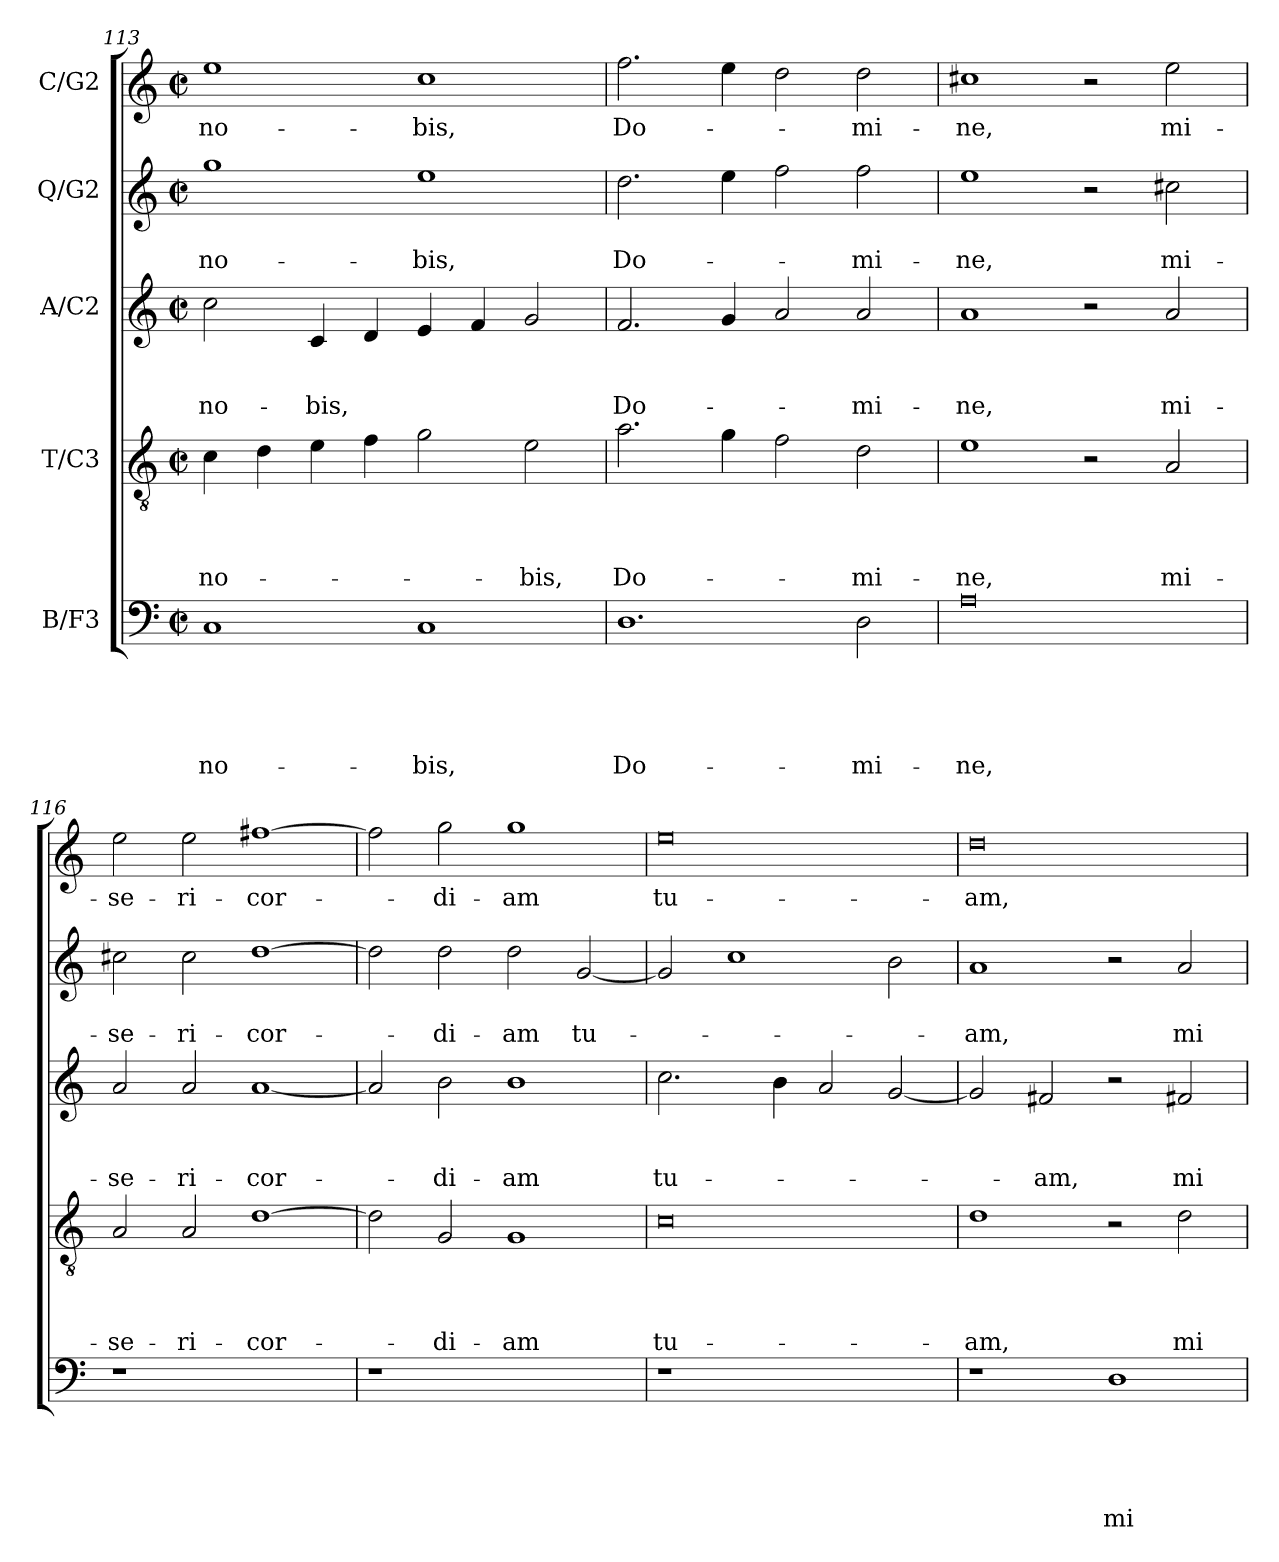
**kern	**text	**text	**text	**text	**text	**kern	**text	**text	**text	**text	**kern	**text	**text	**text	**kern	**text	**text	**kern	**text
*part5	*part5	*part5	*part5	*part5	*part5	*part4	*part4	*part4	*part4	*part4	*part3	*part3	*part3	*part3	*part2	*part2	*part2	*part1	*part1
*staff5	*staff5	*staff5	*staff5	*staff5	*staff5	*staff4	*staff4	*staff4	*staff4	*staff4	*staff3	*staff3	*staff3	*staff3	*staff2	*staff2	*staff2	*staff1	*staff1
*I"B/F3	*	*	*	*	*	*I"T/C3	*	*	*	*	*I"A/C2	*	*	*	*I"Q/G2	*	*	*I"C/G2	*
*clefF4	*	*	*	*	*	*clefGv2	*	*	*	*	*clefG2	*	*	*	*clefG2	*	*	*clefG2	*
*k[]	*	*	*	*	*	*k[]	*	*	*	*	*k[]	*	*	*	*k[]	*	*	*k[]	*
*C:	*	*	*	*	*	*C:	*	*	*	*	*C:	*	*	*	*C:	*	*	*C:	*
*M2/2	*	*	*	*	*	*M2/2	*	*	*	*	*M2/2	*	*	*	*M2/2	*	*	*M2/2	*
*met(c|)	*	*	*	*	*	*met(c|)	*	*	*	*	*met(c|)	*	*	*	*met(c|)	*	*	*met(c|)	*
=113	=113	=113	=113	=113	=113	=113	=113	=113	=113	=113	=113	=113	=113	=113	=113	=113	=113	=113	=113
!	!	!	!	!	!LO:LY:b	!	!	!	!	!LO:LY:b	!	!	!	!LO:LY:b	!	!	!LO:LY:b	!	!LO:LY:b
1C	.	.	.	.	no-	4c\	.	.	.	no-	2cc\	.	.	no-	1gg	.	no-	1ee	no-
.	.	.	.	.	.	4d\	.	.	.	.	.	.	.	.	.	.	.	.	.
!	!	!	!	!	!	!	!	!	!	!	!	!	!	!LO:LY:b	!	!	!	!	!
.	.	.	.	.	.	4e\	.	.	.	.	4c/	.	.	-bis,	.	.	.	.	.
.	.	.	.	.	.	4f\	.	.	.	.	4d/	.	.	.	.	.	.	.	.
!	!	!	!	!	!LO:LY:b	!	!	!	!	!	!	!	!	!	!	!	!LO:LY:b	!	!LO:LY:b
1C	.	.	.	.	-bis,	2g\	.	.	.	.	4e/	.	.	.	1ee	.	-bis,	1cc	-bis,
.	.	.	.	.	.	.	.	.	.	.	4f/	.	.	.	.	.	.	.	.
!	!	!	!	!	!	!	!	!	!	!LO:LY:b	!	!	!	!	!	!	!	!	!
.	.	.	.	.	.	2e\	.	.	.	-bis,	2g/	.	.	.	.	.	.	.	.
=114	=114	=114	=114	=114	=114	=114	=114	=114	=114	=114	=114	=114	=114	=114	=114	=114	=114	=114	=114
!	!	!	!	!	!LO:LY:b	!	!	!	!	!LO:LY:b	!	!	!	!LO:LY:b	!	!	!LO:LY:b	!	!LO:LY:b
1.D	.	.	.	.	Do-	2.a\	.	.	.	Do-	2.f/	.	.	Do-	2.dd\	.	Do-	2.ff\	Do-
.	.	.	.	.	.	4g\	.	.	.	.	4g/	.	.	.	4ee\	.	.	4ee\	.
.	.	.	.	.	.	2f\	.	.	.	.	2a/	.	.	.	2ff\	.	.	2dd\	.
!	!	!	!	!	!LO:LY:b	!	!	!	!	!LO:LY:b	!	!	!	!LO:LY:b	!	!	!LO:LY:b	!	!LO:LY:b
2D\	.	.	.	.	-mi-	2d\	.	.	.	-mi-	2a/	.	.	-mi-	2ff\	.	-mi-	2dd\	-mi-
!!LO:LB:g=z
=115	=115	=115	=115	=115	=115	=115	=115	=115	=115	=115	=115	=115	=115	=115	=115	=115	=115	=115	=115
!	!	!	!	!	!LO:LY:b	!	!	!	!	!LO:LY:b	!	!	!	!LO:LY:b	!	!	!LO:LY:b	!	!LO:LY:b
0A	.	.	.	.	-ne,	1e	.	.	.	-ne,	1a	.	.	-ne,	1ee	.	-ne,	1cc#X	-ne,
.	.	.	.	.	.	2r	.	.	.	.	2r	.	.	.	2r	.	.	2r	.
!	!	!	!	!	!	!	!	!	!	!LO:LY:b	!	!	!	!LO:LY:b	!	!	!LO:LY:b	!	!LO:LY:b
.	.	.	.	.	.	2A/	.	.	.	mi-	2a/	.	.	mi-	2cc#\	.	mi-	2ee\	mi-
=116	=116	=116	=116	=116	=116	=116	=116	=116	=116	=116	=116	=116	=116	=116	=116	=116	=116	=116	=116
!	!	!	!	!	!	!	!	!	!	!LO:LY:b	!	!	!	!LO:LY:b	!	!	!LO:LY:b	!	!LO:LY:b
1r	.	.	.	.	.	2A/	.	.	.	-se-	2a/	.	.	-se-	2cc#X\	.	-se-	2ee\	-se-
!	!	!	!	!	!	!	!	!	!	!LO:LY:b	!	!	!	!LO:LY:b	!	!	!LO:LY:b	!	!LO:LY:b
.	.	.	.	.	.	2A/	.	.	.	-ri-	2a/	.	.	-ri-	2cc#\	.	-ri-	2ee\	-ri-
!	!	!	!	!	!	!	!	!	!	!LO:LY:b	!	!	!	!LO:LY:b	!	!	!LO:LY:b	!	!LO:LY:b
1ryy	.	.	.	.	.	[1d	.	.	.	-cor-	[1a	.	.	-cor-	[1dd	.	-cor-	[1ff#X	-cor-
=117	=117	=117	=117	=117	=117	=117	=117	=117	=117	=117	=117	=117	=117	=117	=117	=117	=117	=117	=117
1r	.	.	.	.	.	2d\]	.	.	.	.	2a/]	.	.	.	2dd\]	.	.	2ff#\]	.
!	!	!	!	!	!	!	!	!	!	!LO:LY:b	!	!	!	!LO:LY:b	!	!	!LO:LY:b	!	!LO:LY:b
.	.	.	.	.	.	2G/	.	.	.	-di-	2b\	.	.	-di-	2dd\	.	-di-	2gg\	-di-
!	!	!	!	!	!	!	!	!	!	!LO:LY:b	!	!	!	!LO:LY:b	!	!	!LO:LY:b	!	!LO:LY:b
1ryy	.	.	.	.	.	1G	.	.	.	-am	1b	.	.	-am	2dd\	.	-am	1gg	-am
!	!	!	!	!	!	!	!	!	!	!	!	!	!	!	!	!	!LO:LY:b	!	!
.	.	.	.	.	.	.	.	.	.	.	.	.	.	.	[2g/	.	tu-	.	.
=118	=118	=118	=118	=118	=118	=118	=118	=118	=118	=118	=118	=118	=118	=118	=118	=118	=118	=118	=118
!	!	!	!	!	!	!	!	!	!	!LO:LY:b	!	!	!	!LO:LY:b	!	!	!	!	!LO:LY:b
1r	.	.	.	.	.	0c	.	.	.	tu-	2.cc\	.	.	tu-	2g/]	.	.	0ee	tu-
.	.	.	.	.	.	.	.	.	.	.	.	.	.	.	1cc	.	.	.	.
.	.	.	.	.	.	.	.	.	.	.	4b\	.	.	.	.	.	.	.	.
1ryy	.	.	.	.	.	.	.	.	.	.	2a/	.	.	.	.	.	.	.	.
.	.	.	.	.	.	.	.	.	.	.	[2g/	.	.	.	2b\	.	.	.	.
=119	=119	=119	=119	=119	=119	=119	=119	=119	=119	=119	=119	=119	=119	=119	=119	=119	=119	=119	=119
!	!	!	!	!	!	!	!	!	!	!LO:LY:b	!	!	!	!	!	!	!LO:LY:b	!	!LO:LY:b
1r	.	.	.	.	.	1d	.	.	.	-am,	2g/]	.	.	.	1a	.	-am,	0dd	-am,
!	!	!	!	!	!	!	!	!	!	!	!	!	!	!LO:LY:b	!	!	!	!	!
.	.	.	.	.	.	.	.	.	.	.	2f#/	.	.	-am,	.	.	.	.	.
!	!	!	!	!	!LO:LY:b	!	!	!	!	!	!	!	!	!	!	!	!	!	!
1D	.	.	.	.	mi-	2r	.	.	.	.	2r	.	.	.	2r	.	.	.	.
!	!	!	!	!	!	!	!	!	!	!LO:LY:b	!	!	!	!LO:LY:b	!	!	!LO:LY:b	!	!
.	.	.	.	.	.	2d\	.	.	.	mi-	2f#X/	.	.	mi-	2a/	.	mi-	.	.
=	=	=	=	=	=	=	=	=	=	=	=	=	=	=	=	=	=	=	=
*-	*-	*-	*-	*-	*-	*-	*-	*-	*-	*-	*-	*-	*-	*-	*-	*-	*-	*-	*-
